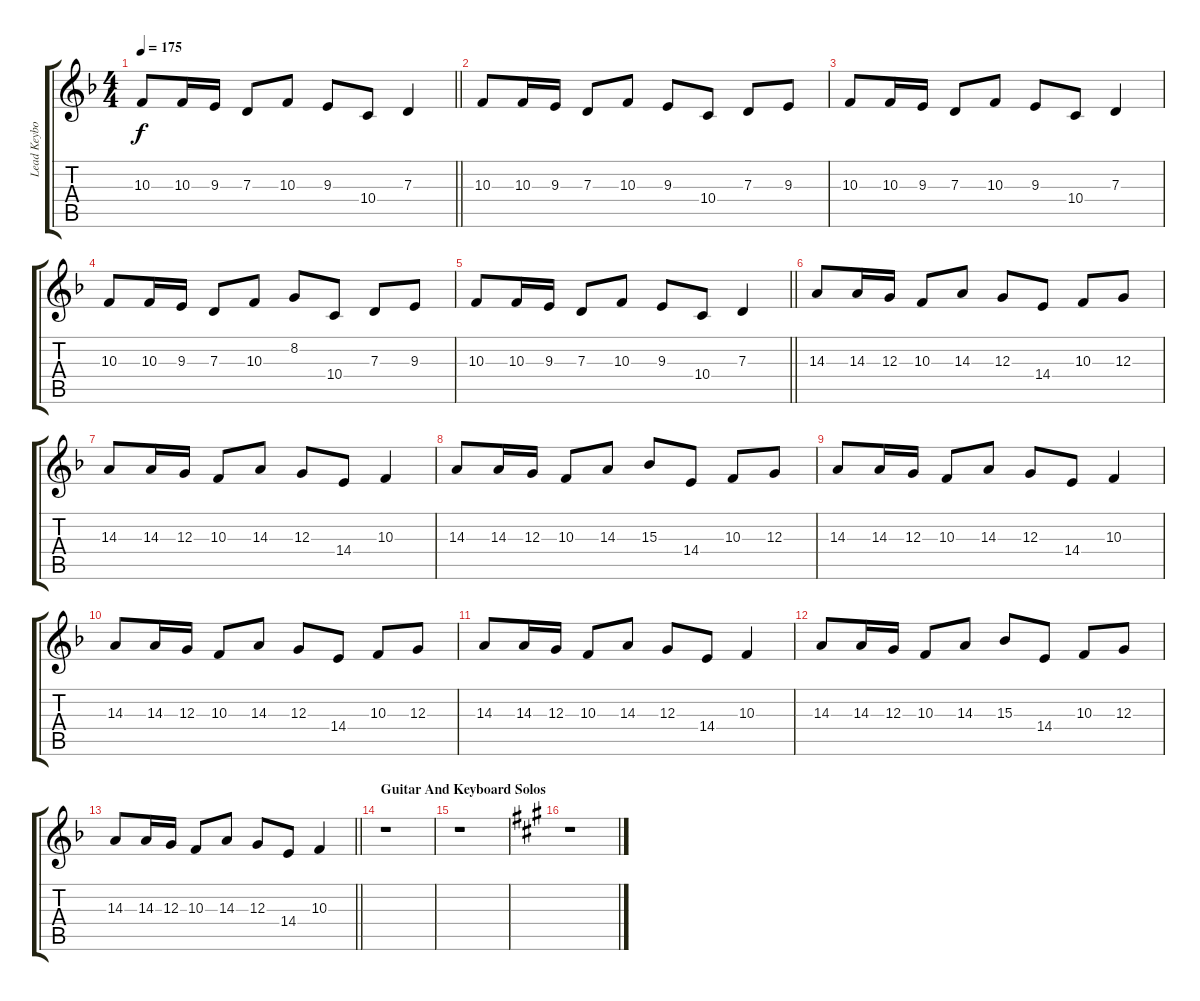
\track ("Lead Keyboard 2: Juha Mäenpää" "Lead Keybo") {instrument brasssection}
\staff {score tabs}
\tuning (E4 B3 G3 D3 A2 E2) {hide}
\ts (4 4)
\tempo 175
\clef g2
\barLineRight lightlight
\ks dminor
10.3.8{dy f} 10.3.16 9.3.16 7.3.8 10.3.8 9.3.8 10.4.8 7.3.4 |
10.3.8 10.3.16 9.3.16 7.3.8 10.3.8 9.3.8 10.4.8 7.3.8 9.3.8 |
10.3.8 10.3.16 9.3.16 7.3.8 10.3.8 9.3.8 10.4.8 7.3.4 |
10.3.8 10.3.16 9.3.16 7.3.8 10.3.8 8.2.8 10.4.8 7.3.8 9.3.8 |
\barLineRight lightlight
10.3.8 10.3.16 9.3.16 7.3.8 10.3.8 9.3.8 10.4.8 7.3.4 |
14.3.8 14.3.16 12.3.16 10.3.8 14.3.8 12.3.8 14.4.8 10.3.8 12.3.8 |
14.3.8 14.3.16 12.3.16 10.3.8 14.3.8 12.3.8 14.4.8 10.3.4 |
14.3.8 14.3.16 12.3.16 10.3.8 14.3.8 15.3.8 14.4.8 10.3.8 12.3.8 |
14.3.8 14.3.16 12.3.16 10.3.8 14.3.8 12.3.8 14.4.8 10.3.4 |
14.3.8 14.3.16 12.3.16 10.3.8 14.3.8 12.3.8 14.4.8 10.3.8 12.3.8 |
14.3.8 14.3.16 12.3.16 10.3.8 14.3.8 12.3.8 14.4.8 10.3.4 |
14.3.8 14.3.16 12.3.16 10.3.8 14.3.8 15.3.8 14.4.8 10.3.8 12.3.8 |
\barLineRight lightlight
14.3.8 14.3.16 12.3.16 10.3.8 14.3.8 12.3.8 14.4.8 10.3.4 |
\section ("" "Guitar And Keyboard Solos")
r.1 |
r.1 |
\ks a
r.1
